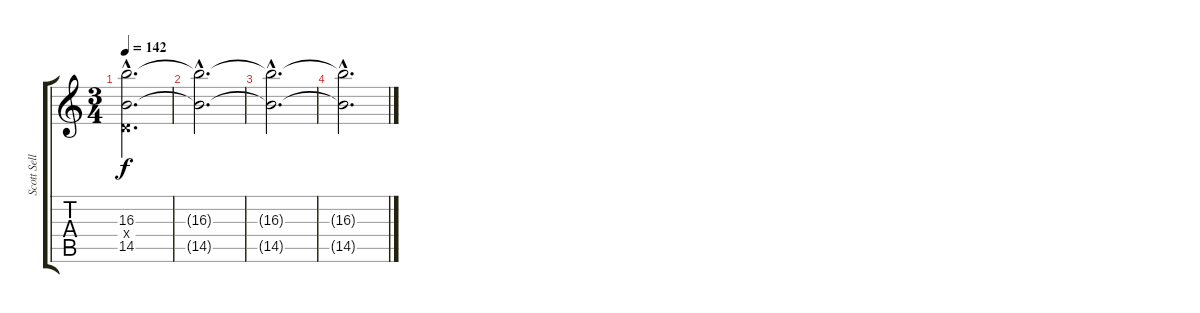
\track ("Scott Sellers" "Scott Sell") {instrument electricguitarclean}
\staff {score tabs}
\tuning (E4 B3 G3 D3 A2 E2) {hide}
\ts (3 4)
\tempo 142
\clef g2
\ks c
(16.3{hac} 0.4{hac x} 14.5{hac}).2{d dy f volume 0} |
(16.3{hac t} 14.5{hac t}).2{d} |
(16.3{hac t} 14.5{hac t}).2{d} |
(16.3{hac t} 14.5{hac t}).2{d}
